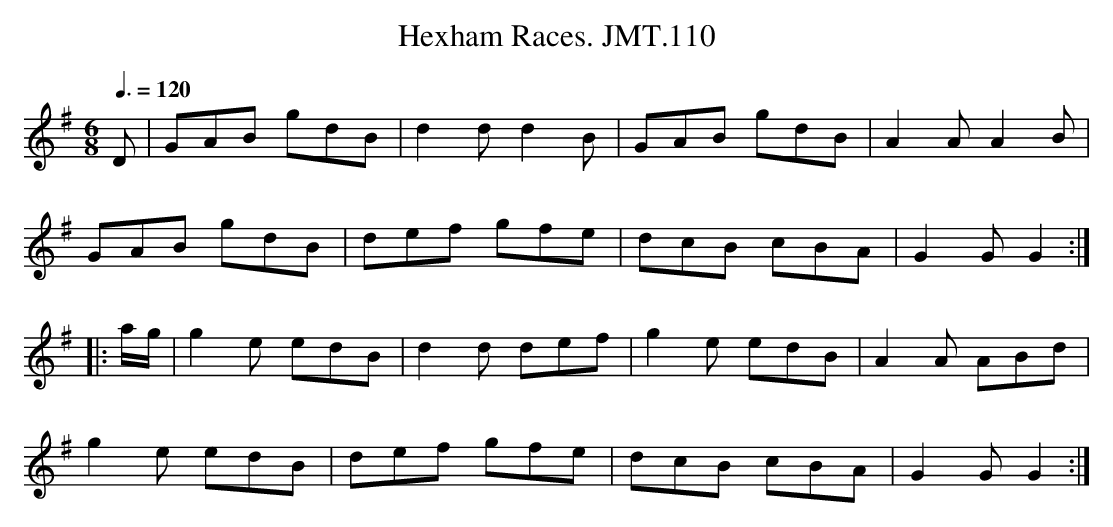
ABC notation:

X:1
T:Hexham Races. JMT.110
M:6/8
L:1/8
Q:3/8=120
K:G
D|GAB gdB|d2dd2B|GAB gdB|A2AA2B|
GAB gdB|def gfe|dcB cBA|G2GG2:|
|:a/g/|g2e edB|d2d def|g2e edB|A2A ABd|
g2e edB|def gfe|dcB cBA|G2GG2:|
